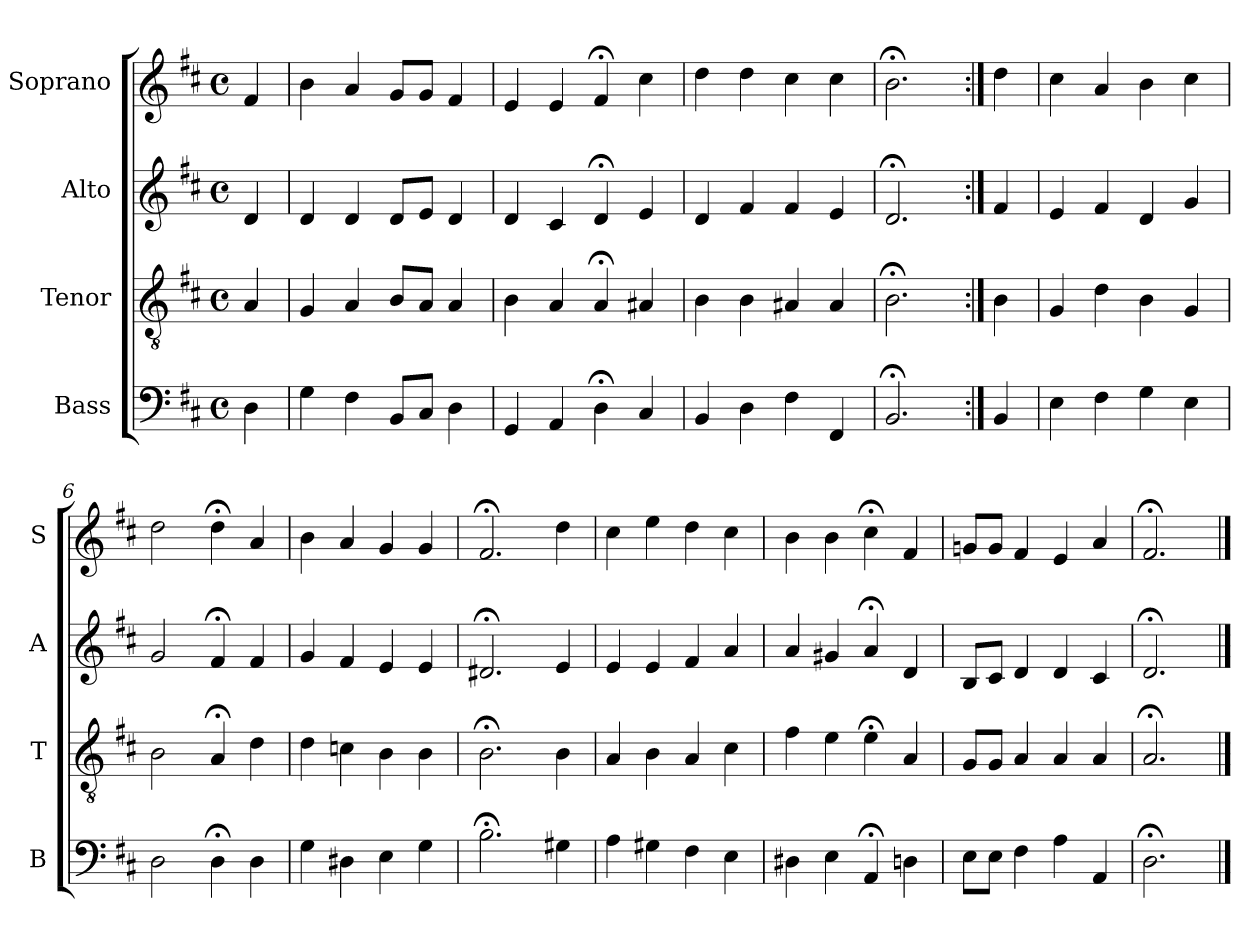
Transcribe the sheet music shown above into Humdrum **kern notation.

**kern	**kern	**kern	**kern
*part4	*part3	*part2	*part1
*staff4	*staff3	*staff2	*staff1
*I"Bass	*I"Tenor	*I"Alto	*I"Soprano
*I'B	*I'T	*I'A	*I'S
*clefF4	*clefGv2	*clefG2	*clefG2
*k[f#c#]	*k[f#c#]	*k[f#c#]	*k[f#c#]
*D:	*D:	*D:	*D:
*M4/4	*M4/4	*M4/4	*M4/4
*met(c)	*met(c)	*met(c)	*met(c)
*MM100	*MM100	*MM100	*MM100
=	=	=	=
4D	4A	4d	4f#
=1	=1	=1	=1
4G	4G	4d	4b
4F#	4A	4d	4a
8BBL	8BL	8dL	8gL
8C#J	8AJ	8eJ	8gJ
4D	4A	4d	4f#
=2	=2	=2	=2
4GG	4B	4d	4e
4AA	4A	4c#	4e
4D;<	4A;<	4d;<	4f#;<
4C#	4A#X	4e	4cc#
=3	=3	=3	=3
4BB	4B	4d	4dd
4D	4B	4f#	4dd
4F#	4A#X	4f#	4cc#
4FF#	4A#	4e	4cc#
=4	=4	=4	=4
2.BB;<	2.B;<	2.d;<	2.b;<
=:|!	=:|!	=:|!	=:|!
4BB	4B	4f#	4dd
=5	=5	=5	=5
4E	4G	4e	4cc#
4F#	4d	4f#	4a
4G	4B	4d	4b
4E	4G	4g	4cc#
=6	=6	=6	=6
2D	2B	2g	2dd
4D;<	4A;<	4f#;<	4dd;<
4D	4d	4f#	4a
=7	=7	=7	=7
4G	4d	4g	4b
4D#X	4cn	4f#	4a
4E	4B	4e	4g
4G	4B	4e	4g
=8	=8	=8	=8
2.B;<	2.B;<	2.d#X;<	2.f#;<
4G#X	4B	4e	4dd
=9	=9	=9	=9
4A	4A	4e	4cc#
4G#X	4B	4e	4ee
4F#	4A	4f#	4dd
4E	4c#	4a	4cc#
=10	=10	=10	=10
4D#X	4f#	4a	4b
4E	4e	4g#X	4b
4AA;<	4e;<	4a;<	4cc#;<
4Dn	4A	4d	4f#
=11	=11	=11	=11
8EL	8GL	8BL	8gnL
8EJ	8GJ	8c#J	8gJ
4F#	4A	4d	4f#
4A	4A	4d	4e
4AA	4A	4c#	4a
=12	=12	=12	=12
2.D;<	2.A;<	2.d;<	2.f#;<
==	==	==	==
*-	*-	*-	*-
